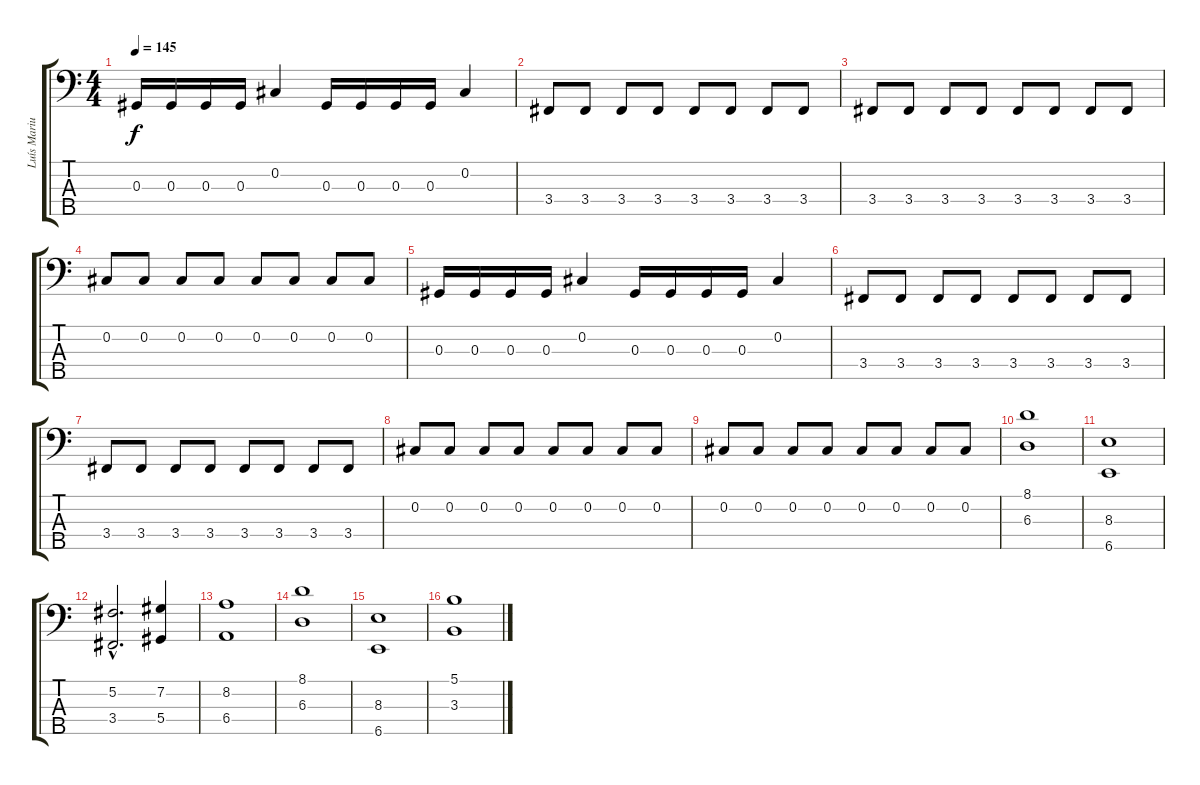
\track ("Luís Mariutti" "Luís Mariu") {instrument electricbassfinger}
\staff {score tabs}
\tuning (Gb2 Db2 Ab1 Eb1 Bb0) {hide}
\ts (4 4)
\tempo 145
\clef f4
\ks c
0.3.16{dy f} 0.3.16 0.3.16 0.3.16 0.2.4 0.3.16 0.3.16 0.3.16 0.3.16 0.2.4 |
3.4.8 3.4.8 3.4.8 3.4.8 3.4.8 3.4.8 3.4.8 3.4.8 |
3.4.8 3.4.8 3.4.8 3.4.8 3.4.8 3.4.8 3.4.8 3.4.8 |
0.2.8 0.2.8 0.2.8 0.2.8 0.2.8 0.2.8 0.2.8 0.2.8 |
0.3.16 0.3.16 0.3.16 0.3.16 0.2.4 0.3.16 0.3.16 0.3.16 0.3.16 0.2.4 |
3.4.8 3.4.8 3.4.8 3.4.8 3.4.8 3.4.8 3.4.8 3.4.8 |
3.4.8 3.4.8 3.4.8 3.4.8 3.4.8 3.4.8 3.4.8 3.4.8 |
0.2.8 0.2.8 0.2.8 0.2.8 0.2.8 0.2.8 0.2.8 0.2.8 |
0.2.8 0.2.8 0.2.8 0.2.8 0.2.8 0.2.8 0.2.8 0.2.8 |
(8.1 6.3).1 |
(8.3 6.5).1 |
(5.2{hac} 3.4{hac}).2{d} (7.2 5.4).4 |
(8.2 6.4).1 |
(8.1 6.3).1 |
(8.3 6.5).1 |
(5.1 3.3).1
